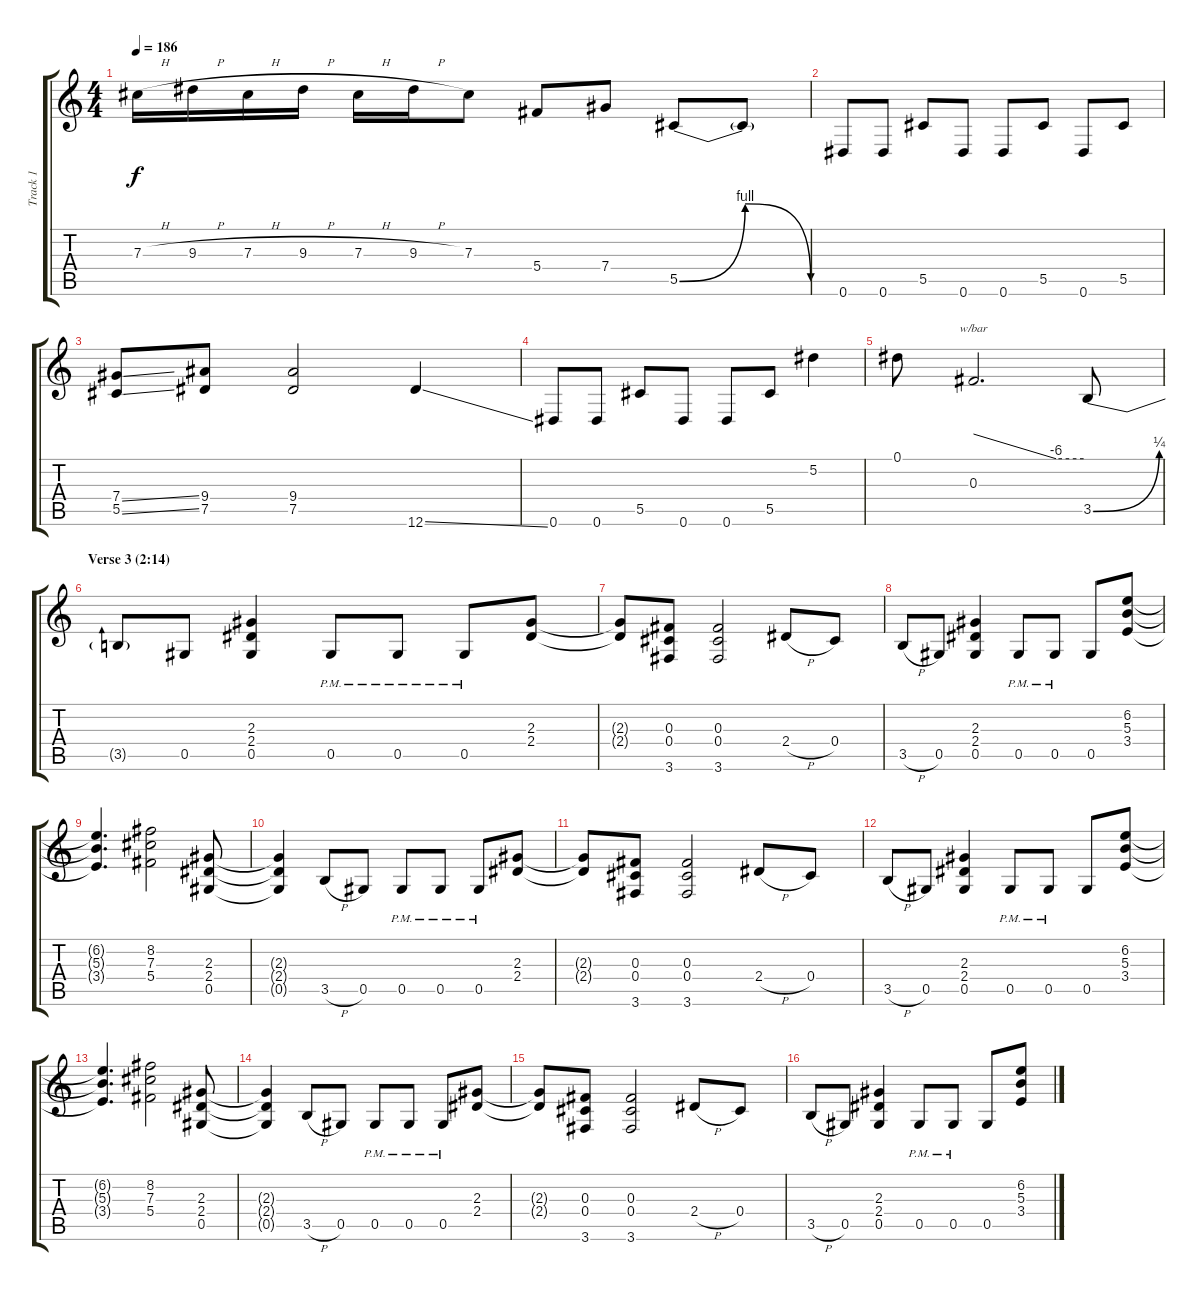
\track ("Track 1" "Track 1") {instrument distortionguitar}
\staff {score tabs}
\tuning (Eb4 Bb3 Gb3 Db3 Ab2 Eb2) {hide}
\ts (4 4)
\tempo 186
\clef g2
\ks c
7.3{h}.16{dy f} 9.3{h}.16 7.3{h}.16 9.3{h}.16 7.3{h}.16 9.3{h}.16 7.3.8 5.4.8 7.4.8 5.5{be (bendrelease 0 0 20 4 40 4 60 0)}.8 5.5{t}.8 |
0.6.8 0.6.8 5.5.8 0.6.8 0.6.8 5.5.8 0.6.8 5.5.8 |
(7.4{ss} 5.5{ss}).8 (9.4 7.5).8 (9.4 7.5).2 12.6{ss}.4 |
0.6.8 0.6.8 5.5.8 0.6.8 0.6.8 5.5.8 5.2.4 |
0.1.8 0.3.2{d tbe (custom default 0 0 45 -24 60 -24)} 3.5{be (bend 0 0 60 1)}.8 |
\section ("" "Verse 3 (2:14)")
3.5{t}.8 0.5.8 (2.3 2.4 0.5).4 0.5{pm}.8 0.5{pm}.8 0.5{pm}.8 (2.3 2.4).8 |
(2.3{t} 2.4{t}).8 (0.3 0.4 3.6).8 (0.3 0.4 3.6).2 2.4{h}.8 0.4.8 |
3.5{h}.8 0.5.8 (2.3 2.4 0.5).4 0.5{pm}.8 0.5{pm}.8 0.5.8 (6.2 5.3 3.4).8 |
(6.2{t} 5.3{t} 3.4{t}).4{d} (8.2 7.3 5.4).2 (2.3 2.4 0.5).8 |
(2.3{t} 2.4{t} 0.5{t}).4 3.5{h}.8 0.5.8 0.5{pm}.8 0.5{pm}.8 0.5{pm}.8 (2.3 2.4).8 |
(2.3{t} 2.4{t}).8 (0.3 0.4 3.6).8 (0.3 0.4 3.6).2 2.4{h}.8 0.4.8 |
3.5{h}.8 0.5.8 (2.3 2.4 0.5).4 0.5{pm}.8 0.5{pm}.8 0.5.8 (6.2 5.3 3.4).8 |
(6.2{t} 5.3{t} 3.4{t}).4{d} (8.2 7.3 5.4).2 (2.3 2.4 0.5).8 |
(2.3{t} 2.4{t} 0.5{t}).4 3.5{h}.8 0.5.8 0.5{pm}.8 0.5{pm}.8 0.5{pm}.8 (2.3 2.4).8 |
(2.3{t} 2.4{t}).8 (0.3 0.4 3.6).8 (0.3 0.4 3.6).2 2.4{h}.8 0.4.8 |
3.5{h}.8 0.5.8 (2.3 2.4 0.5).4 0.5{pm}.8 0.5{pm}.8 0.5.8 (6.2 5.3 3.4).8
